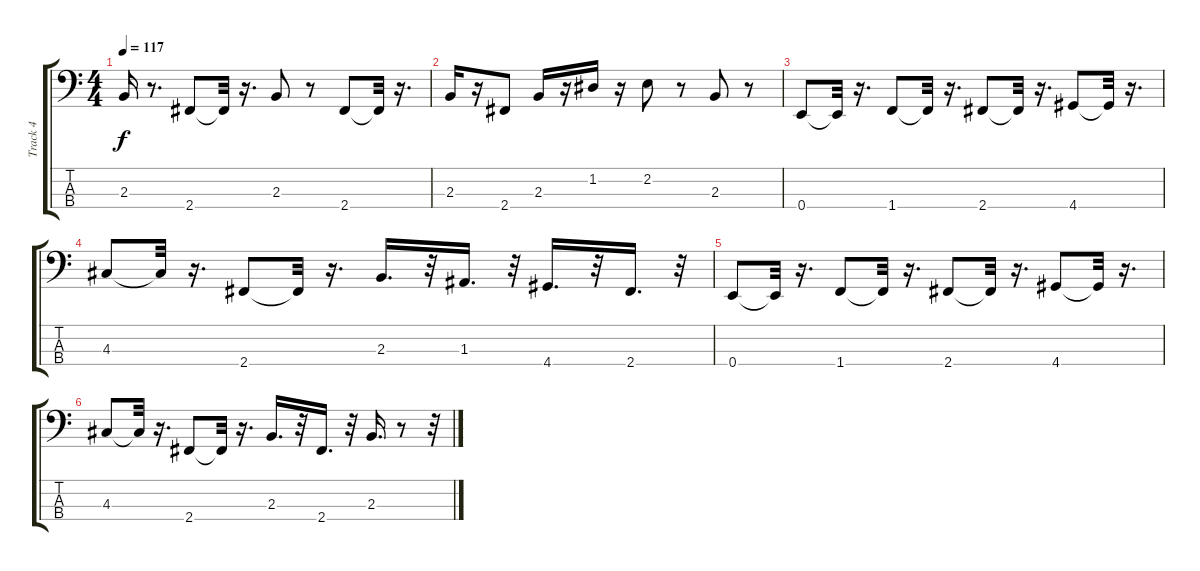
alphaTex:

\track ("Track 4" "Track 4") {instrument electricbasspick}
\staff {score tabs}
\tuning (G2 D2 A1 E1) {hide}
\ts (4 4)
\tempo 117
\clef f4
\ks c
2.3.16{dy f} r.8{d} 2.4.8 2.4{t}.32 r.16{d} 2.3.8 r.8 2.4.8 2.4{t}.32 r.16{d} |
2.3.16 r.16 2.4.8 2.3.16 r.16 1.2.16 r.16 2.2.8 r.8 2.3.8 r.8 |
0.4.8 0.4{t}.32 r.16{d} 1.4.8 1.4{t}.32 r.16{d} 2.4.8 2.4{t}.32 r.16{d} 4.4.8 4.4{t}.32 r.16{d} |
4.3.8 4.3{t}.32 r.16{d} 2.4.8 2.4{t}.32 r.16{d} 2.3.16{d} r.32 1.3.16{d} r.32 4.4.16{d} r.32 2.4.16{d} r.32 |
0.4.8 0.4{t}.32 r.16{d} 1.4.8 1.4{t}.32 r.16{d} 2.4.8 2.4{t}.32 r.16{d} 4.4.8 4.4{t}.32 r.16{d} |
4.3.8 4.3{t}.32 r.16{d} 2.4.8 2.4{t}.32 r.16{d} 2.3.16{d} r.32 2.4.16{d} r.32 2.3.16{d} r.8 r.32
